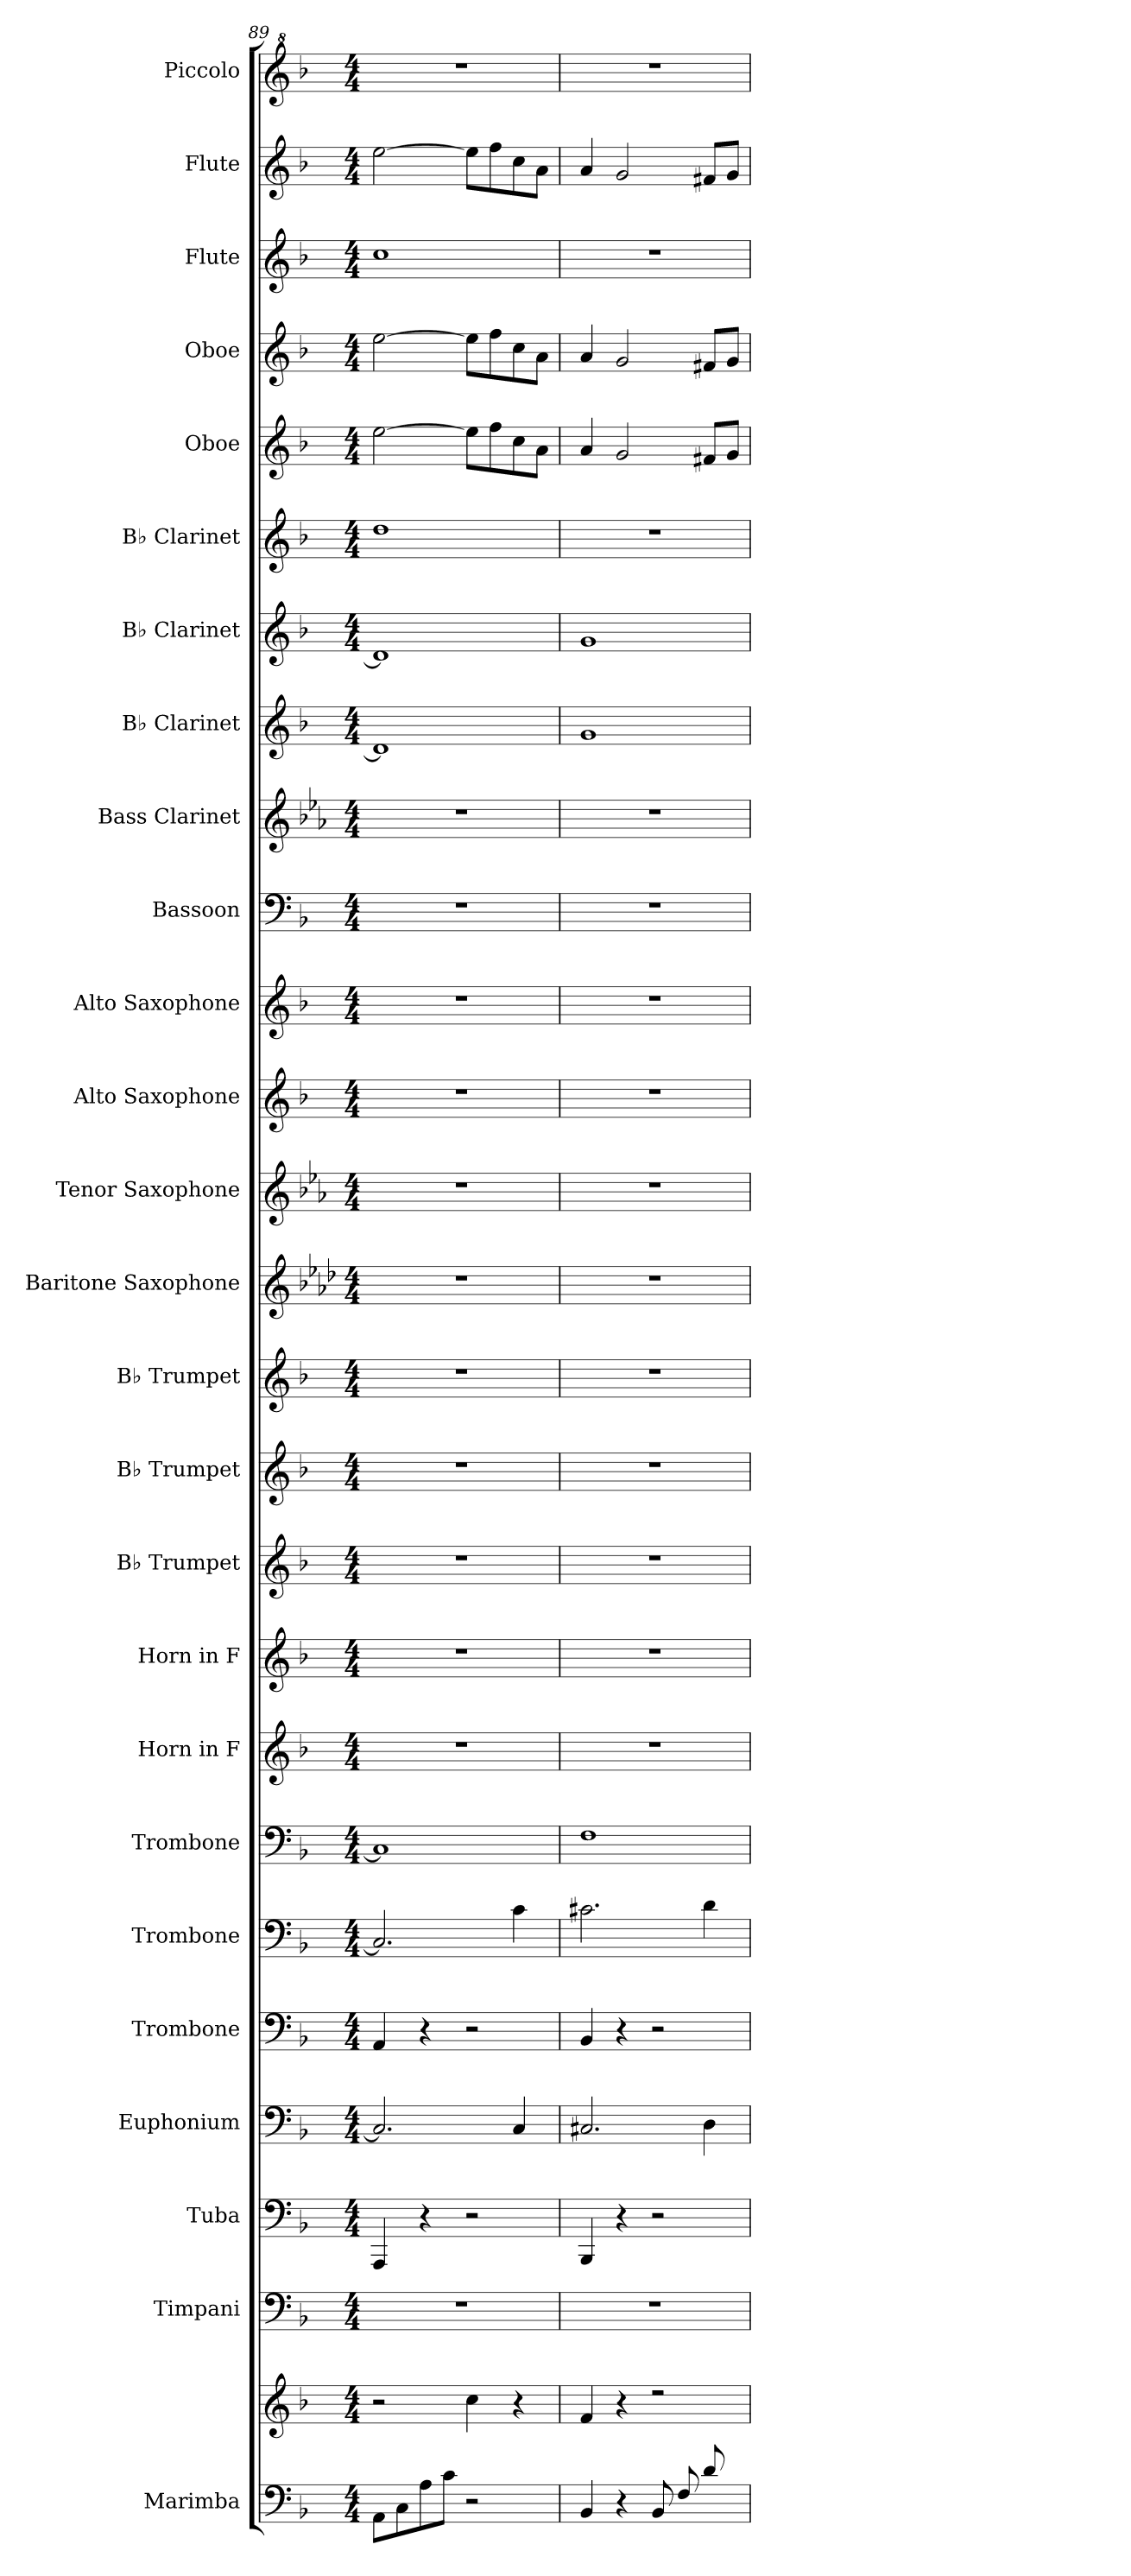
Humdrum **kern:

**kern	**kern	**kern	**kern	**kern	**kern	**kern	**kern	**kern	**kern	**kern	**kern	**kern	**kern	**kern	**kern	**kern	**kern	**kern	**kern	**kern	**kern	**kern	**kern	**kern	**kern	**kern
*part26	*part26	*part25	*part24	*part23	*part22	*part21	*part20	*part19	*part18	*part17	*part16	*part15	*part14	*part13	*part12	*part11	*part10	*part9	*part8	*part7	*part6	*part5	*part4	*part3	*part2	*part1
*staff27	*staff26	*staff25	*staff24	*staff23	*staff22	*staff21	*staff20	*staff19	*staff18	*staff17	*staff16	*staff15	*staff14	*staff13	*staff12	*staff11	*staff10	*staff9	*staff8	*staff7	*staff6	*staff5	*staff4	*staff3	*staff2	*staff1
*I"Marimba	*	*I"Timpani	*I"Tuba	*I"Euphonium	*I"Trombone	*I"Trombone	*I"Trombone	*I"Horn in F	*I"Horn in F	*I"B♭ Trumpet	*I"B♭ Trumpet	*I"B♭ Trumpet	*I"Baritone Saxophone	*I"Tenor Saxophone	*I"Alto Saxophone	*I"Alto Saxophone	*I"Bassoon	*I"Bass Clarinet	*I"B♭ Clarinet	*I"B♭ Clarinet	*I"B♭ Clarinet	*I"Oboe	*I"Oboe	*I"Flute	*I"Flute	*I"Piccolo
*I'Mrm.	*	*I'Timp.	*I'Tba.	*I'Euph.	*I'Tbn.	*I'Tbn.	*I'Tbn.	*	*	*I'B♭ Tpt.	*I'B♭ Tpt.	*I'B♭ Tpt.	*I'Bar. Sax.	*I'T. Sax.	*I'A. Sax.	*I'A. Sax.	*I'Bsn.	*I'B. Cl.	*I'B♭ Cl.	*I'B♭ Cl.	*I'B♭ Cl.	*I'Ob.	*I'Ob.	*I'Fl.	*I'Fl.	*I'Picc.
*clefF4	*clefG2	*clefF4	*clefF4	*clefF4	*clefF4	*clefF4	*clefF4	*clefG2	*clefG2	*clefG2	*clefG2	*clefG2	*clefG2	*clefG2	*clefG2	*clefG2	*clefF4	*clefG2	*clefG2	*clefG2	*clefG2	*clefG2	*clefG2	*clefG2	*clefG2	*clefG^2
*	*	*	*	*	*	*	*	*ITrd4c7	*ITrd4c7	*ITrd1c2	*ITrd1c2	*ITrd1c2	*ITrd12c21	*ITrd8c14	*ITrd5c9	*ITrd5c9	*	*ITrd8c14	*ITrd1c2	*ITrd1c2	*ITrd1c2	*	*	*	*	*ITrd-7c-12
*k[b-]	*k[b-]	*k[b-]	*k[b-]	*k[b-]	*k[b-]	*k[b-]	*k[b-]	*k[b-e-]	*k[b-e-]	*k[b-e-a-]	*k[b-e-a-]	*k[b-e-a-]	*k[b-e-a-d-]	*k[b-e-a-]	*k[b-e-a-d-]	*k[b-e-a-d-]	*k[b-]	*k[b-e-a-]	*k[b-e-a-]	*k[b-e-a-]	*k[b-e-a-]	*k[b-]	*k[b-]	*k[b-]	*k[b-]	*k[b-]
*M4/4	*M4/4	*M4/4	*M4/4	*M4/4	*M4/4	*M4/4	*M4/4	*M4/4	*M4/4	*M4/4	*M4/4	*M4/4	*M4/4	*M4/4	*M4/4	*M4/4	*M4/4	*M4/4	*M4/4	*M4/4	*M4/4	*M4/4	*M4/4	*M4/4	*M4/4	*M4/4
=89	=89	=89	=89	=89	=89	=89	=89	=89	=89	=89	=89	=89	=89	=89	=89	=89	=89	=89	=89	=89	=89	=89	=89	=89	=89	=89
8AA\L	2r	1r	4AAA/	2.C/]	4AA/	2.C/]	1C]	1r	1r	1r	1r	1r	1r	1r	1r	1r	1r	1r	1c]	1c]	1cc	[2ee\	[2ee\	1cc	[2ee\	1r
8C\	.	.	.	.	.	.	.	.	.	.	.	.	.	.	.	.	.	.	.	.	.	.	.	.	.	.
8A\	.	.	4r	.	4r	.	.	.	.	.	.	.	.	.	.	.	.	.	.	.	.	.	.	.	.	.
8c\J	.	.	.	.	.	.	.	.	.	.	.	.	.	.	.	.	.	.	.	.	.	.	.	.	.	.
2r	4cc\	.	2r	.	2r	.	.	.	.	.	.	.	.	.	.	.	.	.	.	.	.	8ee\L]	8ee\L]	.	8ee\L]	.
.	.	.	.	.	.	.	.	.	.	.	.	.	.	.	.	.	.	.	.	.	.	8ff\	8ff\	.	8ff\	.
.	4r	.	.	4C/	.	4c\	.	.	.	.	.	.	.	.	.	.	.	.	.	.	.	8cc\	8cc\	.	8cc\	.
.	.	.	.	.	.	.	.	.	.	.	.	.	.	.	.	.	.	.	.	.	.	8a\J	8a\J	.	8a\J	.
=90	=90	=90	=90	=90	=90	=90	=90	=90	=90	=90	=90	=90	=90	=90	=90	=90	=90	=90	=90	=90	=90	=90	=90	=90	=90	=90
*	*^	*	*	*	*	*	*	*	*	*	*	*	*	*	*	*	*	*	*	*	*	*	*	*	*	*
4BB-/	4f/	2..ryy	1r	4BBB-/	2.C#X/	4BB-/	2.c#X\	1F	1r	1r	1r	1r	1r	1r	1r	1r	1r	1r	1r	1f	1f	1r	4a/	4a/	1r	4a/	1r
4r	4r	.	.	4r	.	4r	.	.	.	.	.	.	.	.	.	.	.	.	.	.	.	.	2g/	2g/	.	2g/	.
8BB-/L	2r	.	.	2r	.	2r	.	.	.	.	.	.	.	.	.	.	.	.	.	.	.	.	.	.	.	.	.
8F/	.	.	.	.	.	.	.	.	.	.	.	.	.	.	.	.	.	.	.	.	.	.	.	.	.	.	.
8d/	.	.	.	.	4D\	.	4d\	.	.	.	.	.	.	.	.	.	.	.	.	.	.	.	8f#X/L	8f#X/L	.	8f#X/L	.
8ryy	.	8g\J	.	.	.	.	.	.	.	.	.	.	.	.	.	.	.	.	.	.	.	.	8g/J	8g/J	.	8g/J	.
*	*v	*v	*	*	*	*	*	*	*	*	*	*	*	*	*	*	*	*	*	*	*	*	*	*	*	*	*
=	=	=	=	=	=	=	=	=	=	=	=	=	=	=	=	=	=	=	=	=	=	=	=	=	=	=
*-	*-	*-	*-	*-	*-	*-	*-	*-	*-	*-	*-	*-	*-	*-	*-	*-	*-	*-	*-	*-	*-	*-	*-	*-	*-	*-
